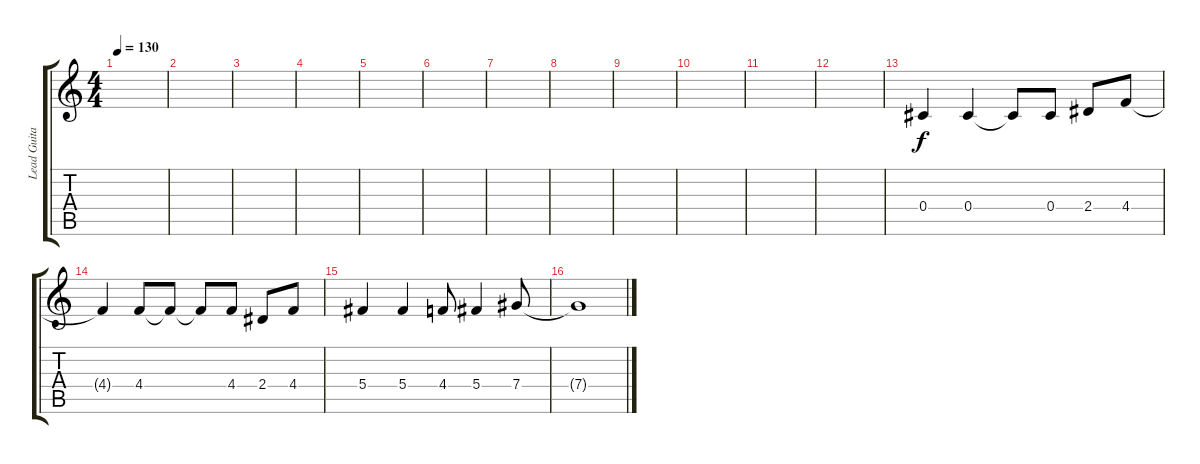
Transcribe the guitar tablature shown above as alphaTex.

\track ("Lead Guitar" "Lead Guita") {instrument overdrivenguitar}
\staff {score tabs}
\tuning (Eb4 Bb3 Gb3 Db3 Ab2 Eb2) {hide}
\ts (4 4)
\tempo 130
\clef g2
\ks c
|
|
|
|
|
|
|
|
|
|
|
|
0.4.4 0.4.4 0.4{t}.8 0.4.8 2.4.8 4.4.8 |
4.4{t}.4 4.4.8 4.4{t}.8 4.4{t}.8 4.4.8 2.4.8 4.4.8 |
5.4.4 5.4.4 4.4.8 5.4.4 7.4.8 |
7.4{t}.1
